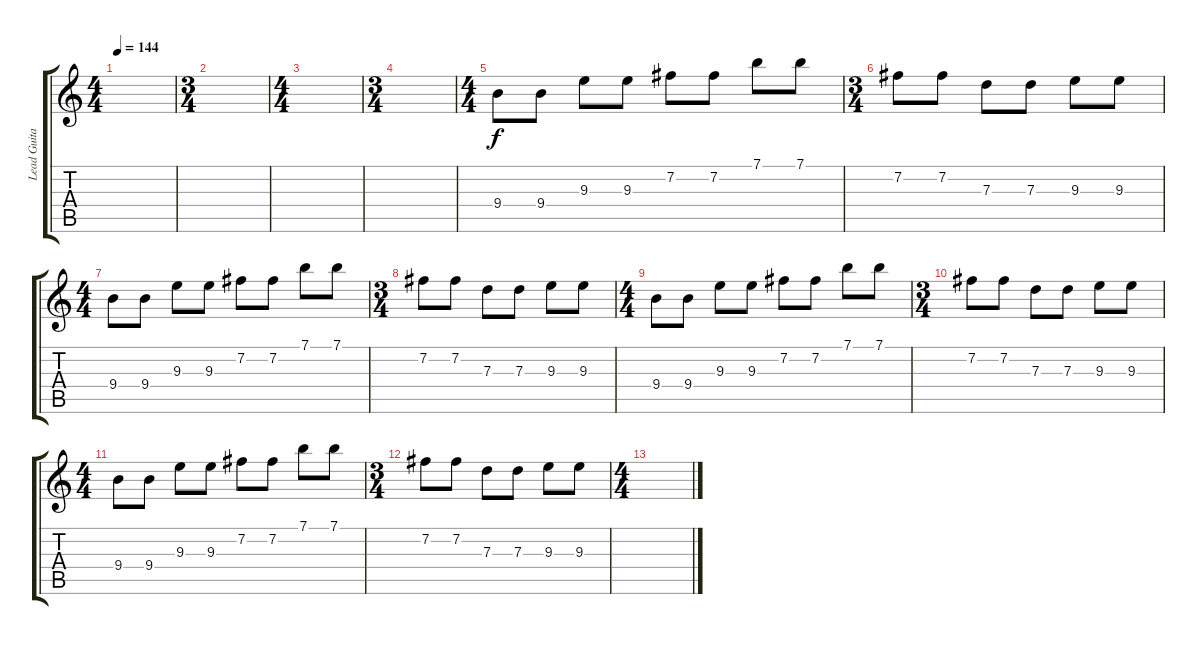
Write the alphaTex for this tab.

\track ("Lead Guitar" "Lead Guita") {instrument distortionguitar}
\staff {score tabs}
\tuning (E4 B3 G3 D3 A2 E2) {hide}
\ts (4 4)
\tempo 144
\clef g2
\ks c
|
\ts (3 4)
|
\ts (4 4)
|
\ts (3 4)
|
\ts (4 4)
9.4.8 9.4.8 9.3.8 9.3.8 7.2.8 7.2.8 7.1.8 7.1.8 |
\ts (3 4)
7.2.8 7.2.8 7.3.8 7.3.8 9.3.8 9.3.8 |
\ts (4 4)
9.4.8 9.4.8 9.3.8 9.3.8 7.2.8 7.2.8 7.1.8 7.1.8 |
\ts (3 4)
7.2.8 7.2.8 7.3.8 7.3.8 9.3.8 9.3.8 |
\ts (4 4)
9.4.8 9.4.8 9.3.8 9.3.8 7.2.8 7.2.8 7.1.8 7.1.8 |
\ts (3 4)
7.2.8 7.2.8 7.3.8 7.3.8 9.3.8 9.3.8 |
\ts (4 4)
9.4.8 9.4.8 9.3.8 9.3.8 7.2.8 7.2.8 7.1.8 7.1.8 |
\ts (3 4)
7.2.8 7.2.8 7.3.8 7.3.8 9.3.8 9.3.8 |
\ts (4 4)
